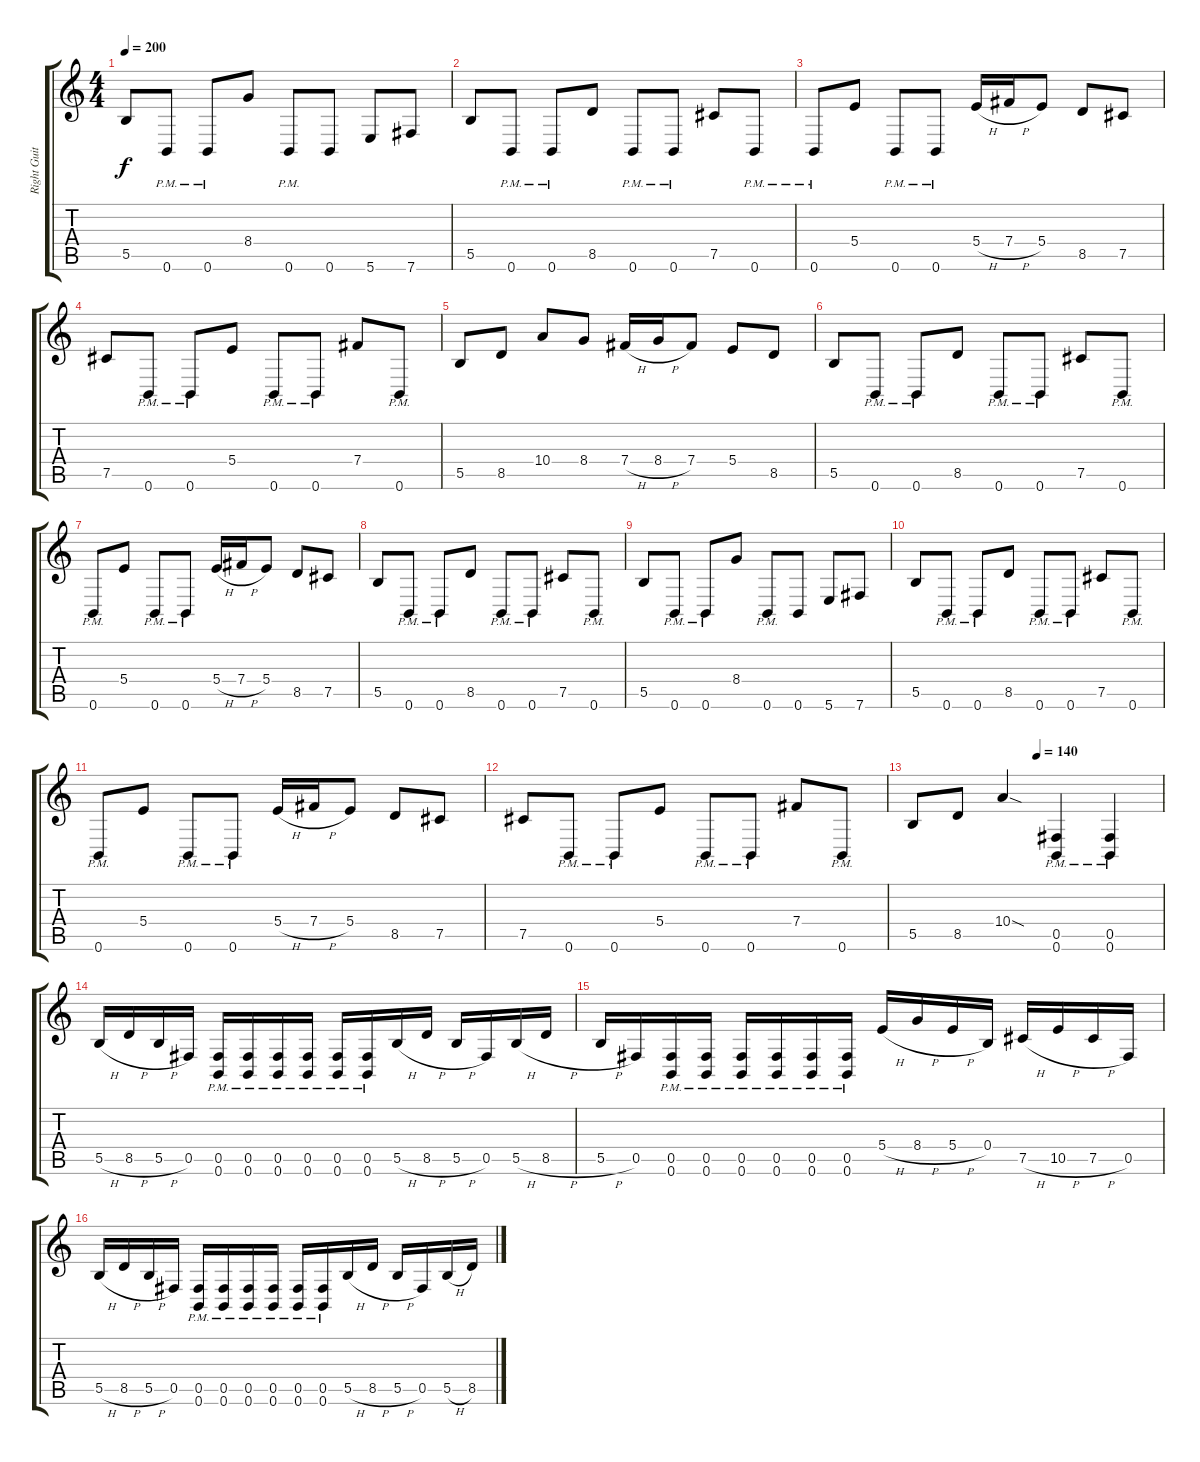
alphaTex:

\track ("Right Guitar" "Right Guit") {instrument distortionguitar}
\staff {score tabs}
\tuning (Db4 Ab3 E3 B2 Gb2 B1) {hide}
\ts (4 4)
\tempo 200
\clef g2
\ks c
5.5.8{dy f} 0.6{pm}.8 0.6{pm}.8 8.4.8 0.6{pm}.8 0.6.8 5.6.8 7.6.8 |
5.5.8 0.6{pm}.8 0.6{pm}.8 8.5.8 0.6{pm}.8 0.6{pm}.8 7.5.8 0.6{pm}.8 |
0.6{pm}.8 5.4.8 0.6{pm}.8 0.6{pm}.8 5.4{h}.16 7.4{h}.16 5.4.8 8.5.8 7.5.8 |
7.5.8 0.6{pm}.8 0.6{pm}.8 5.4.8 0.6{pm}.8 0.6{pm}.8 7.4.8 0.6{pm}.8 |
5.5.8 8.5.8 10.4.8 8.4.8 7.4{h}.16 8.4{h}.16 7.4.8 5.4.8 8.5.8 |
5.5.8 0.6{pm}.8 0.6{pm}.8 8.5.8 0.6{pm}.8 0.6{pm}.8 7.5.8 0.6{pm}.8 |
0.6{pm}.8 5.4.8 0.6{pm}.8 0.6{pm}.8 5.4{h}.16 7.4{h}.16 5.4.8 8.5.8 7.5.8 |
5.5.8 0.6{pm}.8 0.6{pm}.8 8.5.8 0.6{pm}.8 0.6{pm}.8 7.5.8 0.6{pm}.8 |
5.5.8 0.6{pm}.8 0.6{pm}.8 8.4.8 0.6{pm}.8 0.6.8 5.6.8 7.6.8 |
5.5.8 0.6{pm}.8 0.6{pm}.8 8.5.8 0.6{pm}.8 0.6{pm}.8 7.5.8 0.6{pm}.8 |
0.6{pm}.8 5.4.8 0.6{pm}.8 0.6{pm}.8 5.4{h}.16 7.4{h}.16 5.4.8 8.5.8 7.5.8 |
7.5.8 0.6{pm}.8 0.6{pm}.8 5.4.8 0.6{pm}.8 0.6{pm}.8 7.4.8 0.6{pm}.8 |
\tempo (140 0.5)
5.5.8 8.5.8 10.4{sod}.4 (0.5{pm} 0.6{pm}).4 (0.5{pm} 0.6{pm}).4 |
5.5{h}.16 8.5{h}.16 5.5{h}.16 0.5.16 (0.5{pm} 0.6{pm}).16 (0.5{pm} 0.6{pm}).16 (0.5{pm} 0.6{pm}).16 (0.5{pm} 0.6{pm}).16 (0.5{pm} 0.6{pm}).16 (0.5{pm} 0.6{pm}).16 5.5{h}.16 8.5{h}.16 5.5{h}.16 0.5.16 5.5{h}.16 8.5{h}.16 |
5.5{h}.16 0.5.16 (0.5{pm} 0.6{pm}).16 (0.5{pm} 0.6{pm}).16 (0.5{pm} 0.6{pm}).16 (0.5{pm} 0.6{pm}).16 (0.5{pm} 0.6{pm}).16 (0.5{pm} 0.6{pm}).16 5.4{h}.16 8.4{h}.16 5.4{h}.16 0.4.16 7.5{h}.16 10.5{h}.16 7.5{h}.16 0.5.16 |
5.5{h}.16 8.5{h}.16 5.5{h}.16 0.5.16 (0.5{pm} 0.6{pm}).16 (0.5{pm} 0.6{pm}).16 (0.5{pm} 0.6{pm}).16 (0.5{pm} 0.6{pm}).16 (0.5{pm} 0.6{pm}).16 (0.5{pm} 0.6{pm}).16 5.5{h}.16 8.5{h}.16 5.5{h}.16 0.5.16 5.5{h}.16 8.5{h}.16
